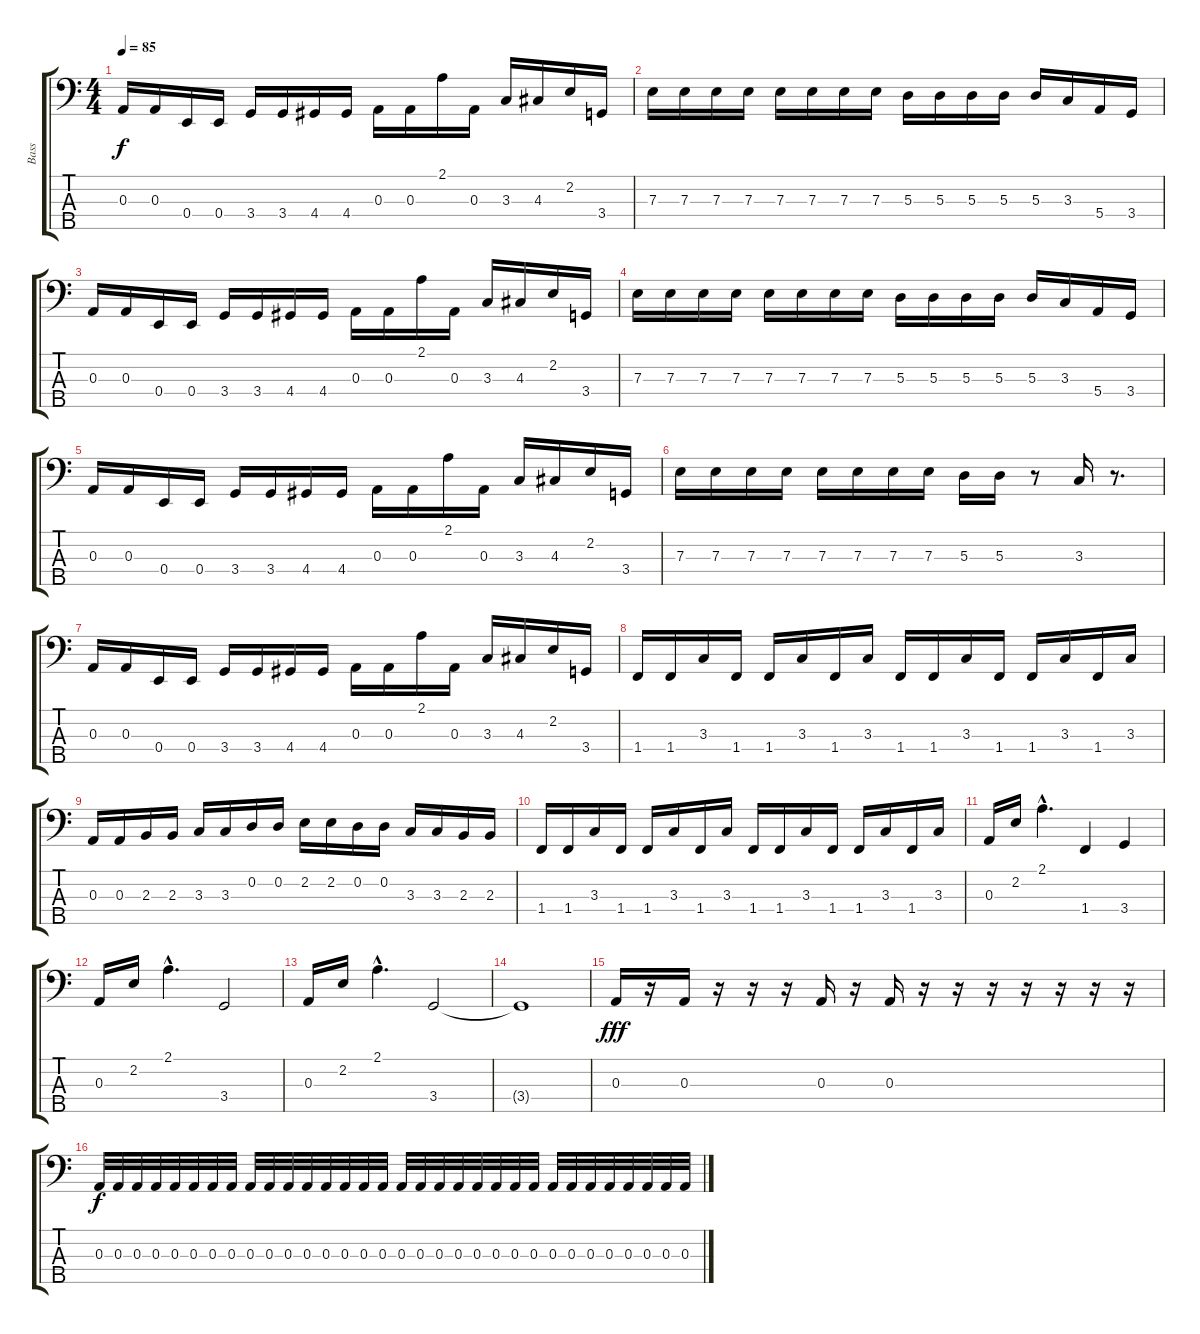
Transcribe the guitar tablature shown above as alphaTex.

\track ("Bass" "Bass") {instrument electricbasspick}
\staff {score tabs}
\tuning (G2 D2 A1 E1 B0) {hide}
\ts (4 4)
\tempo 85
\clef f4
\ks c
0.3.16{dy f} 0.3.16 0.4.16 0.4.16 3.4.16 3.4.16 4.4.16 4.4.16 0.3.16 0.3.16 2.1.16 0.3.16 3.3.16 4.3.16 2.2.16 3.4.16 |
7.3.16 7.3.16 7.3.16 7.3.16 7.3.16 7.3.16 7.3.16 7.3.16 5.3.16 5.3.16 5.3.16 5.3.16 5.3.16 3.3.16 5.4.16 3.4.16 |
0.3.16 0.3.16 0.4.16 0.4.16 3.4.16 3.4.16 4.4.16 4.4.16 0.3.16 0.3.16 2.1.16 0.3.16 3.3.16 4.3.16 2.2.16 3.4.16 |
7.3.16 7.3.16 7.3.16 7.3.16 7.3.16 7.3.16 7.3.16 7.3.16 5.3.16 5.3.16 5.3.16 5.3.16 5.3.16 3.3.16 5.4.16 3.4.16 |
0.3.16 0.3.16 0.4.16 0.4.16 3.4.16 3.4.16 4.4.16 4.4.16 0.3.16 0.3.16 2.1.16 0.3.16 3.3.16 4.3.16 2.2.16 3.4.16 |
7.3.16 7.3.16 7.3.16 7.3.16 7.3.16 7.3.16 7.3.16 7.3.16 5.3.16 5.3.16 r.8 3.3.16 r.8{d} |
0.3.16 0.3.16 0.4.16 0.4.16 3.4.16 3.4.16 4.4.16 4.4.16 0.3.16 0.3.16 2.1.16 0.3.16 3.3.16 4.3.16 2.2.16 3.4.16 |
1.4.16 1.4.16 3.3.16 1.4.16 1.4.16 3.3.16 1.4.16 3.3.16 1.4.16 1.4.16 3.3.16 1.4.16 1.4.16 3.3.16 1.4.16 3.3.16 |
0.3.16 0.3.16 2.3.16 2.3.16 3.3.16 3.3.16 0.2.16 0.2.16 2.2.16 2.2.16 0.2.16 0.2.16 3.3.16 3.3.16 2.3.16 2.3.16 |
1.4.16 1.4.16 3.3.16 1.4.16 1.4.16 3.3.16 1.4.16 3.3.16 1.4.16 1.4.16 3.3.16 1.4.16 1.4.16 3.3.16 1.4.16 3.3.16 |
0.3.16 2.2.16 2.1{hac}.4{d} 1.4.4 3.4.4 |
0.3.16 2.2.16 2.1{hac}.4{d} 3.4.2 |
0.3.16 2.2.16 2.1{hac}.4{d} 3.4.2 |
3.4{t}.1 |
0.3.16{dy fff} r.16 0.3.16 r.16 r.16 r.16 0.3.16 r.16 0.3.16 r.16 r.16 r.16 r.16 r.16 r.16 r.16 |
0.3.32{dy f} 0.3.32 0.3.32 0.3.32 0.3.32 0.3.32 0.3.32 0.3.32 0.3.32 0.3.32 0.3.32 0.3.32 0.3.32 0.3.32 0.3.32 0.3.32 0.3.32 0.3.32 0.3.32 0.3.32 0.3.32 0.3.32 0.3.32 0.3.32 0.3.32 0.3.32 0.3.32 0.3.32 0.3.32 0.3.32 0.3.32 0.3.32
